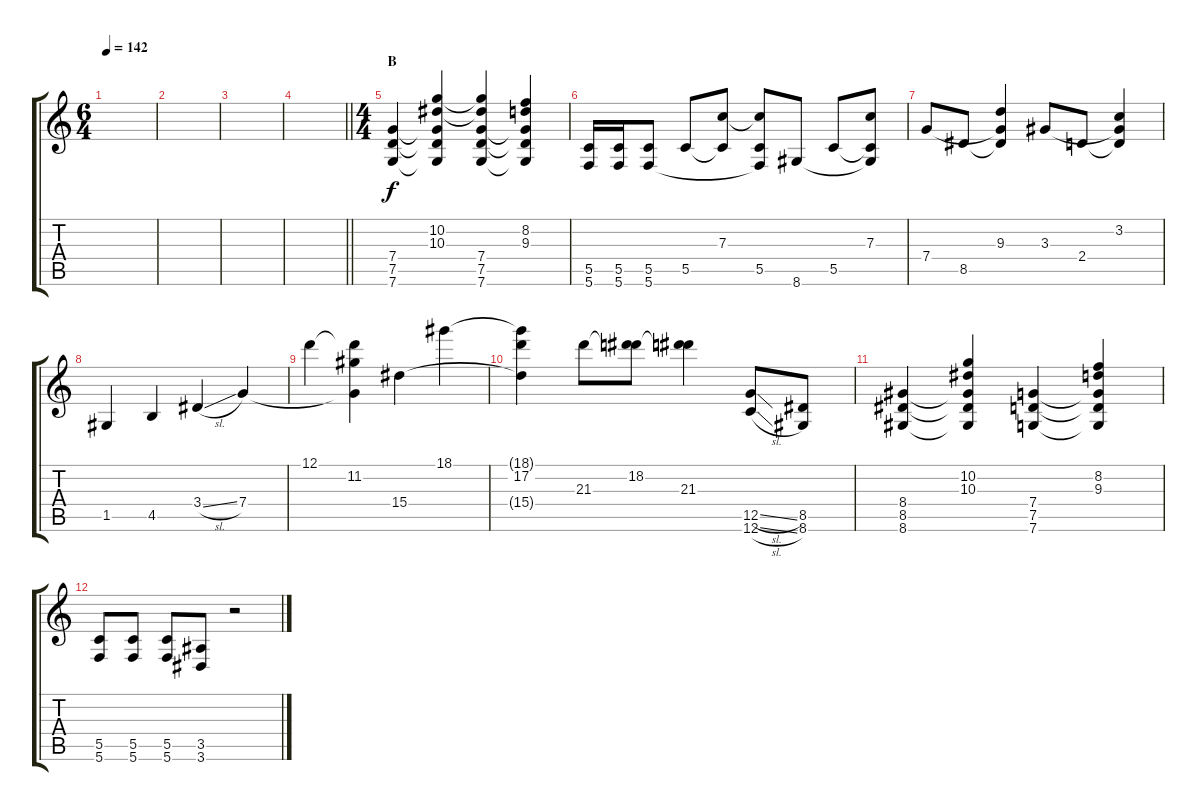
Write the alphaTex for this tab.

\track "" {instrument overdrivenguitar}
\staff {score tabs}
\tuning (D4 A3 F3 C3 G2 C2) {hide}
\ts (6 4)
\tempo 142
\clef g2
\ks c
|
|
|
\barLineRight lightlight
|
\ts (4 4)
\section ("" "B")
(7.4 7.5 7.6).4 (10.2 10.3 7.4{t} 7.5{t} 7.6{t}).4 (10.2{t} 10.3{t} 7.4 7.5 7.6).4 (8.2 9.3 7.4{t} 7.5{t} 7.6{t}).4 |
(5.5 5.6).16 (5.5 5.6).16 (5.5 5.6).8 5.5.8 (7.3 5.5{t}).8 (7.3{t} 5.5 5.6{t}).8 8.6.8 5.5.8 (7.3 5.5{t} 8.6{t}).8 |
7.4.8 8.5.8 (9.3 7.4{t} 8.5{t}).4 3.3.8 2.4.8 (3.2 3.3{t} 2.4{t}).4 |
1.5.4 4.5.4 3.4{sl}.4 7.4.4 |
12.1.4 (12.1{t} 11.2 7.4{t}).4 15.4.4 18.1.4 |
(18.1{t} 17.2 15.4{t}).4 21.3.8 (18.2 21.3{t}).8 (18.2{t} 21.3).4 (12.5{sl} 12.6{sl}).8 (8.5 8.6).8 |
(8.4 8.5 8.6).4 (10.2 10.3 8.4{t} 8.5{t} 8.6{t}).4 (7.4 7.5 7.6).4 (8.2 9.3 7.4{t} 7.5{t} 7.6{t}).4 |
(5.5 5.6).8 (5.5 5.6).8 (5.5 5.6).8 (3.5 3.6).8 r.2
